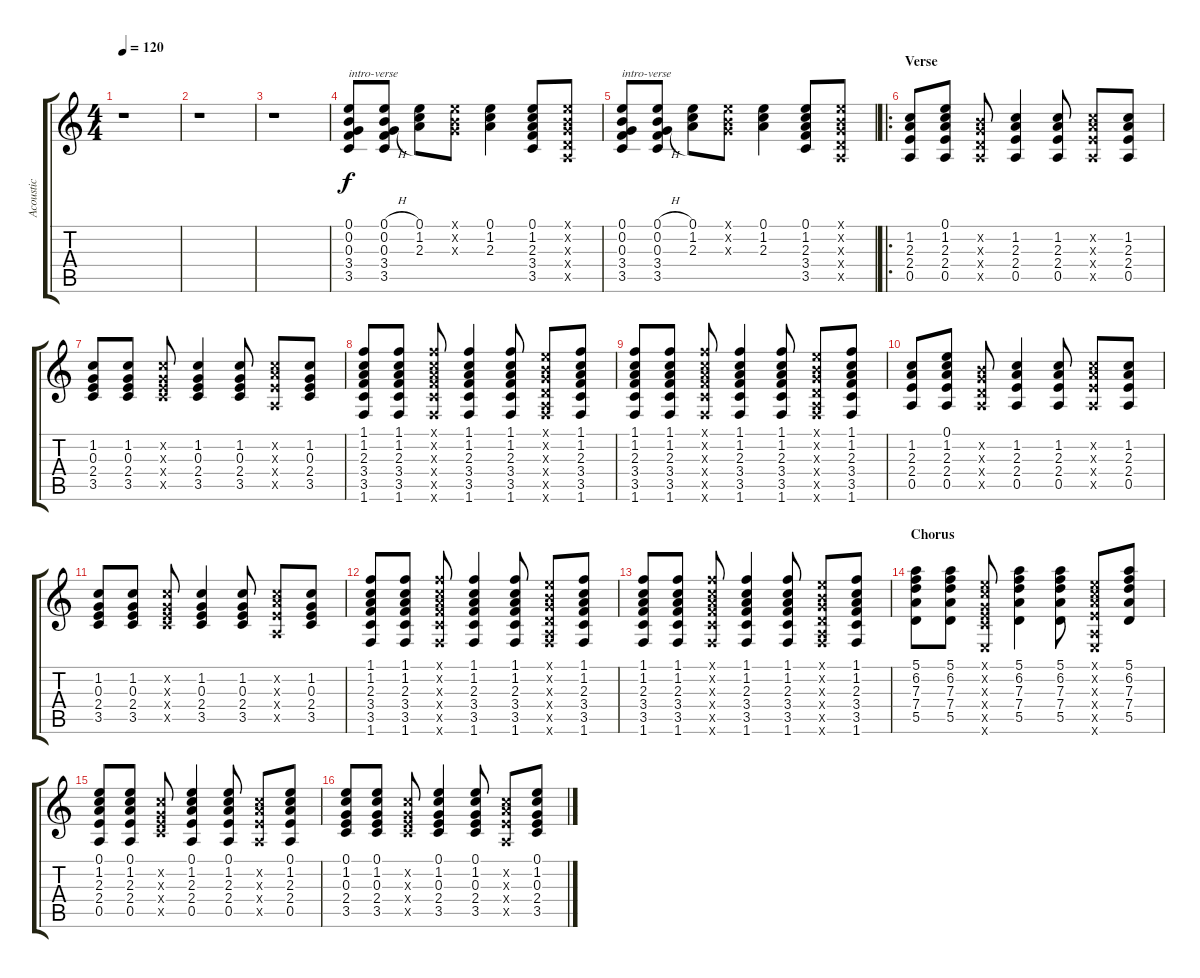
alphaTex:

\track ("Acoustic" "Acoustic") {instrument acousticguitarnylon}
\staff {score tabs}
\tuning (E4 B3 G3 D3 A2 E2) {hide}
\ts (4 4)
\tempo 120
\clef g2
\ks c
r.1{dy f instrument acousticguitarnylon} |
r.1 |
r.1 |
(0.1 0.2 0.3 3.4 3.5).8{txt "intro-verse" volume 10} (0.1{h} 0.2{h} 0.3{h} 3.4 3.5).8 (0.1 1.2 2.3).8 (0.1{x} 0.2{x} 0.3{x}).8 (0.1 1.2 2.3).4 (0.1 1.2 2.3 3.4 3.5).8 (0.1{x} 0.2{x} 0.3{x} 0.4{x} 0.5{x}).8 |
(0.1 0.2 0.3 3.4 3.5).8{txt "intro-verse" volume 11} (0.1{h} 0.2{h} 0.3{h} 3.4 3.5).8 (0.1 1.2 2.3).8 (0.1{x} 0.2{x} 0.3{x}).8 (0.1 1.2 2.3).4 (0.1 1.2 2.3 3.4 3.5).8 (0.1{x} 0.2{x} 0.3{x} 0.4{x} 0.5{x}).8 |
\ro
\section ("" "Verse")
(1.2 2.3 2.4 0.5).8 (0.1 1.2 2.3 2.4 0.5).8 (0.2{x} 0.3{x} 0.4{x} 0.5{x}).8 (1.2 2.3 2.4 0.5).4 (1.2 2.3 2.4 0.5).8 (1.2{x} 2.3{x} 2.4{x} 0.5{x}).8 (1.2 2.3 2.4 0.5).8 |
(1.2 0.3 2.4 3.5).8 (1.2 0.3 2.4 3.5).8 (1.2{x} 0.3{x} 2.4{x} 3.5{x}).8 (1.2 0.3 2.4 3.5).4 (1.2 0.3 2.4 3.5).8 (1.2{x} 2.3{x} 2.4{x} 0.5{x}).8 (1.2 0.3 2.4 3.5).8 |
(1.1 1.2 2.3 3.4 3.5 1.6).8 (1.1 1.2 2.3 3.4 3.5 1.6).8 (1.1{x} 1.2{x} 2.3{x} 3.4{x} 3.5{x} 1.6{x}).8 (1.1 1.2 2.3 3.4 3.5 1.6).4 (1.1 1.2 2.3 3.4 3.5 1.6).8 (0.1{x} 0.2{x} 0.3{x} 0.4{x} 0.5{x} 1.6{x}).8 (1.1 1.2 2.3 3.4 3.5 1.6).8 |
(1.1 1.2 2.3 3.4 3.5 1.6).8 (1.1 1.2 2.3 3.4 3.5 1.6).8 (1.1{x} 1.2{x} 2.3{x} 3.4{x} 3.5{x} 1.6{x}).8 (1.1 1.2 2.3 3.4 3.5 1.6).4 (1.1 1.2 2.3 3.4 3.5 1.6).8 (0.1{x} 0.2{x} 0.3{x} 0.4{x} 0.5{x} 1.6{x}).8 (1.1 1.2 2.3 3.4 3.5 1.6).8 |
(1.2 2.3 2.4 0.5).8 (0.1 1.2 2.3 2.4 0.5).8 (0.2{x} 0.3{x} 0.4{x} 0.5{x}).8 (1.2 2.3 2.4 0.5).4 (1.2 2.3 2.4 0.5).8 (1.2{x} 2.3{x} 2.4{x} 0.5{x}).8 (1.2 2.3 2.4 0.5).8 |
(1.2 0.3 2.4 3.5).8 (1.2 0.3 2.4 3.5).8 (1.2{x} 0.3{x} 2.4{x} 3.5{x}).8 (1.2 0.3 2.4 3.5).4 (1.2 0.3 2.4 3.5).8 (1.2{x} 2.3{x} 2.4{x} 0.5{x}).8 (1.2 0.3 2.4 3.5).8 |
(1.1 1.2 2.3 3.4 3.5 1.6).8 (1.1 1.2 2.3 3.4 3.5 1.6).8 (1.1{x} 1.2{x} 2.3{x} 3.4{x} 3.5{x} 1.6{x}).8 (1.1 1.2 2.3 3.4 3.5 1.6).4 (1.1 1.2 2.3 3.4 3.5 1.6).8 (0.1{x} 0.2{x} 0.3{x} 0.4{x} 0.5{x} 1.6{x}).8 (1.1 1.2 2.3 3.4 3.5 1.6).8 |
(1.1 1.2 2.3 3.4 3.5 1.6).8 (1.1 1.2 2.3 3.4 3.5 1.6).8 (1.1{x} 1.2{x} 2.3{x} 3.4{x} 3.5{x} 1.6{x}).8 (1.1 1.2 2.3 3.4 3.5 1.6).4 (1.1 1.2 2.3 3.4 3.5 1.6).8 (0.1{x} 0.2{x} 0.3{x} 0.4{x} 0.5{x} 1.6{x}).8 (1.1 1.2 2.3 3.4 3.5 1.6).8 |
\section ("" "Chorus")
(5.1 6.2 7.3 7.4 5.5).8 (5.1 6.2 7.3 7.4 5.5).8 (0.1{x} 1.2{x} 0.3{x} 2.4{x} 3.5{x} 0.6{x}).8 (5.1 6.2 7.3 7.4 5.5).4 (5.1 6.2 7.3 7.4 5.5).8 (0.1{x} 1.2{x} 2.3{x} 2.4{x} 0.5{x} 0.6{x}).8 (5.1 6.2 7.3 7.4 5.5).8 |
(0.1 1.2 2.3 2.4 0.5).8 (0.1 1.2 2.3 2.4 0.5).8 (1.2{x} 0.3{x} 2.4{x} 3.5{x}).8 (0.1 1.2 2.3 2.4 0.5).4 (0.1 1.2 2.3 2.4 0.5).8 (1.2{x} 2.3{x} 2.4{x} 0.5{x}).8 (0.1 1.2 2.3 2.4 0.5).8 |
(0.1 1.2 0.3 2.4 3.5).8 (0.1 1.2 0.3 2.4 3.5).8 (1.2{x} 0.3{x} 2.4{x} 3.5{x}).8 (0.1 1.2 0.3 2.4 3.5).4 (0.1 1.2 0.3 2.4 3.5).8 (1.2{x} 2.3{x} 2.4{x} 0.5{x}).8 (0.1 1.2 0.3 2.4 3.5).8
